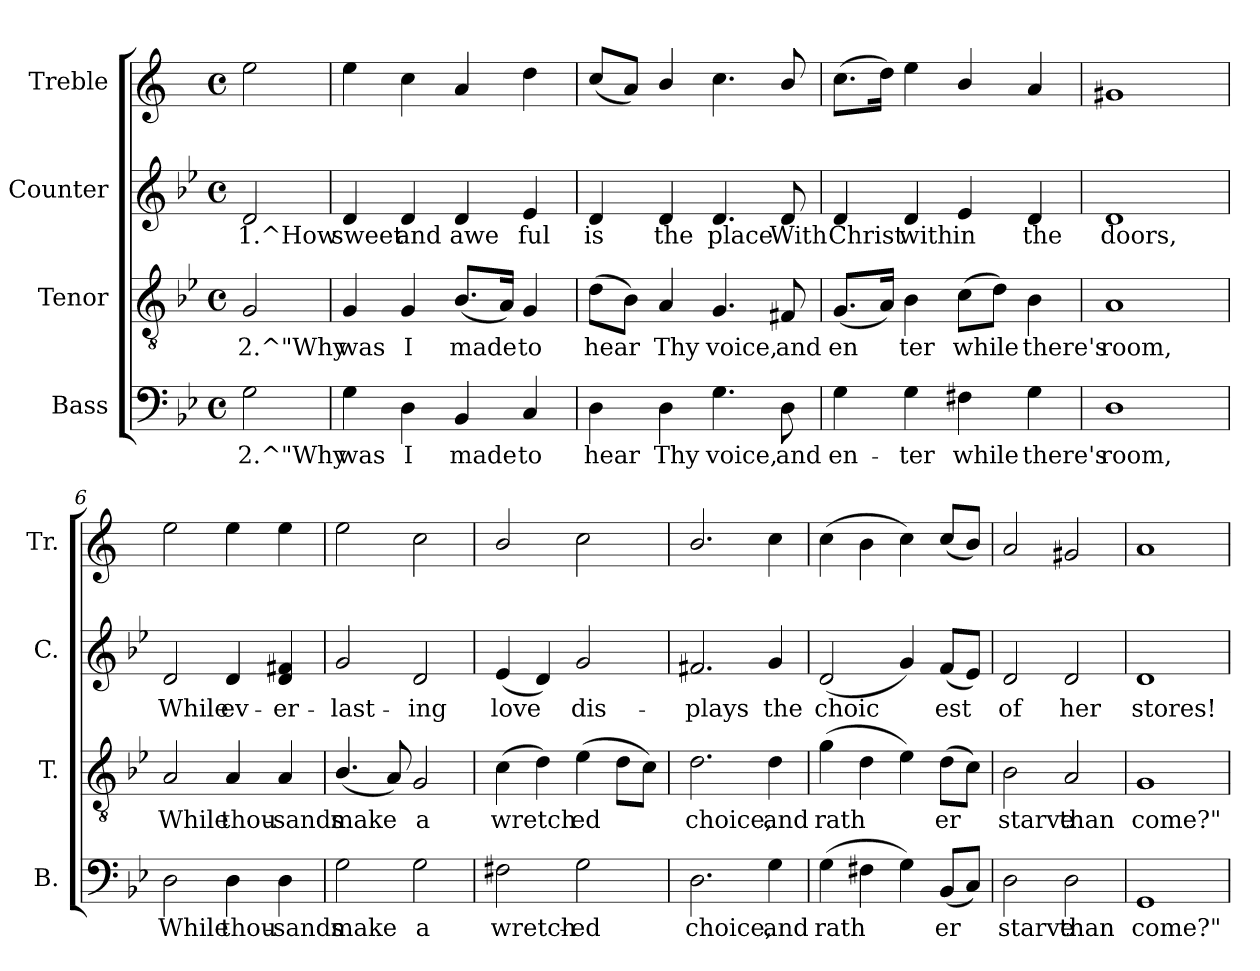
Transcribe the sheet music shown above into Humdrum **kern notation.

**kern	**text	**kern	**text	**kern	**text	**kern
*part4	*part4	*part3	*part3	*part2	*part2	*part1
*staff4	*staff4	*staff3	*staff3	*staff2	*staff2	*staff1
*I"Bass	*	*I"Tenor	*	*I"Counter	*	*I"Treble
*I'B.	*	*I'T.	*	*I'C.	*	*I'Tr.
!!LO:PB:g=z
*stria5	*	*stria5	*	*stria5	*	*stria5
*clefF4	*	*clefGv2	*	*clefG2	*	*clefG2
*	*	*	*	*	*	*ITrd1c2
*k[b-e-]	*	*k[b-e-]	*	*k[b-e-]	*	*k[b-e-]
*B-:	*	*B-:	*	*B-:	*	*B-:
*M4/4	*	*M4/4	*	*M4/4	*	*M4/4
*met(c)	*	*met(c)	*	*met(c)	*	*met(c)
=1	=1	=1	=1	=1	=1	=1
!	!LO:LY:a:rj	!	!LO:LY:b:rj	!	!LO:LY:b:rj	!
2G\	2.^"Why	2G/	2.^"Why	2d/	1.^How	2dd\
=2	=2	=2	=2	=2	=2	=2
!	!LO:LY:a:rj	!	!LO:LY:b:rj	!	!LO:LY:b:rj	!
4G\	was	4G/	was	4d/	sweet	4dd\
!	!LO:LY:a:rj	!	!LO:LY:b:rj	!	!LO:LY:b:rj	!
4D\	I	4G/	I	4d/	and	4b-\
!	!LO:LY:a:rj	!	!LO:LY:b:rj	!	!LO:LY:b:rj	!
4BB-/	made	(<8.B-/L	made	4d/	awe	4g/
!	!	!	!LO:LY:b:rj	!	!	!
.	.	16A/J)	.	.	.	.
!	!LO:LY:a:rj	!	!LO:LY:b:rj	!	!LO:LY:b:rj	!
4C/	to	4G/	to	4e-/	ful	4cc\
=3	=3	=3	=3	=3	=3	=3
!	!LO:LY:a:rj	!	!LO:LY:b:rj	!	!LO:LY:b:rj	!
4D\	hear	(>8d\L	hear	4d/	is	(<8b-/L
!	!	!	!LO:LY:b:rj	!	!	!
.	.	8B-\J)	.	.	.	8g/J)
!	!LO:LY:a:rj	!	!LO:LY:b:rj	!	!LO:LY:b:rj	!
4D\	Thy	4A/	Thy	4d/	the	4a/
!	!LO:LY:a:rj	!	!LO:LY:b:rj	!	!LO:LY:b:rj	!
4.G\	voice,	4.G/	voice,	4.d/	place	4.b-\
!	!LO:LY:a:rj	!	!LO:LY:b:rj	!	!LO:LY:b:rj	!
8D<\	and	8F#X/	and	8d/	With	8a/
=4	=4	=4	=4	=4	=4	=4
!	!LO:LY:a:rj	!	!LO:LY:b:rj	!	!LO:LY:b:rj	!
4G\	en-	(<8.G/L	en-	4d/	Christ	(>8.b-\L
!	!	!	!LO:LY:b:rj	!	!	!
.	.	16A/J)	--	.	.	16cc\J)
!	!LO:LY:a:rj	!	!LO:LY:b:rj	!	!LO:LY:b:rj	!
4G\	-ter	4B-\	-ter	4d/	with	4dd\
!	!LO:LY:a:rj	!	!LO:LY:b:rj	!	!LO:LY:b:rj	!
4F#X\	while	(>8c\L	while	4e-/	in	4a/
!	!	!	!LO:LY:b:rj	!	!	!
.	.	8d\J)	.	.	.	.
!	!LO:LY:a:rj	!	!LO:LY:b:rj	!	!LO:LY:b:rj	!
4G\	there's	4B-\	there's	4d/	the	4g/
=5	=5	=5	=5	=5	=5	=5
!	!LO:LY:a:rj	!	!LO:LY:b:rj	!	!LO:LY:b:rj	!
1D	room,	1A	room,	1d	doors,	1f#X
!!LO:LB:g=z
=6	=6	=6	=6	=6	=6	=6
!	!LO:LY:a:rj	!	!LO:LY:b:rj	!	!LO:LY:b:rj	!
2D\	While	2A/	While	2d/	While	2dd\
!	!LO:LY:a:rj	!	!LO:LY:b:rj	!	!LO:LY:b:rj	!
4D\	thou-	4A/	thou-	4d/	ev-	4dd\
!	!LO:LY:a:rj	!	!LO:LY:b:rj	!	!LO:LY:b:rj	!
4D\	-sands	4A/	-sands	4f#X/ 4d/	-er-	4dd\
=7	=7	=7	=7	=7	=7	=7
!	!LO:LY:a:rj	!	!LO:LY:b:rj	!	!LO:LY:b:rj	!
2G\	make	(<4.B-/	make	2g/	-last-	2dd\
!	!	!	!LO:LY:b:rj	!	!	!
.	.	8A/)	.	.	.	.
!	!LO:LY:a:rj	!	!LO:LY:b:rj	!	!LO:LY:b:rj	!
2G\	a	2G/	a	2d/	-ing	2b-\
=8	=8	=8	=8	=8	=8	=8
!	!LO:LY:a:rj	!	!LO:LY:b:rj	!	!LO:LY:b:rj	!
2F#X<\	wretch-	(>4c\	wretch-	(<4e-/	love	2a/
!	!	!	!LO:LY:b:rj	!	!LO:LY:b:rj	!
.	.	4d\)	--	4d/)	.	.
!	!LO:LY:a:rj	!	!LO:LY:b:rj	!	!LO:LY:b:rj	!
2G\	-ed	(>4e-\	-ed	2g/	dis-	2b-\
!	!	!	!LO:LY:b:rj	!	!	!
.	.	8d\L	.	.	.	.
!	!	!	!LO:LY:b:rj	!	!	!
.	.	8c\J)	.	.	.	.
=9	=9	=9	=9	=9	=9	=9
!	!LO:LY:a:rj	!	!LO:LY:b:rj	!	!LO:LY:b:rj	!
2.D\	choice,	2.d\	choice,	2.f#X/	-plays	2.a/
!	!LO:LY:a:rj	!	!LO:LY:b:rj	!	!LO:LY:b:rj	!
4G\	and	4d\	and	4g/	the	4b-\
=10	=10	=10	=10	=10	=10	=10
!	!LO:LY:a:rj	!	!LO:LY:b:rj	!	!LO:LY:b:rj	!
(>4G\	rath-	(>4g\	rath-	(<2d/	choic-	(>4b-\
!	!LO:LY:a:rj	!	!LO:LY:b:rj	!	!	!
4F#X\	--	4d\	--	.	.	4a\
!	!LO:LY:a:rj	!	!LO:LY:b:rj	!	!LO:LY:b:rj	!
4G\)	--	4e-\)	--	4g/)	--	4b-\)
!	!LO:LY:a:rj	!	!LO:LY:b:rj	!	!LO:LY:b:rj	!
(<8BB-/L	-er	(>8d\L	-er	(<8f/L	-est	(<8b-/L
!	!LO:LY:a:rj	!	!LO:LY:b:rj	!	!LO:LY:b:rj	!
8C/J)	.	8c\J)	.	8e-/J)	.	8a/J)
=11	=11	=11	=11	=11	=11	=11
!	!LO:LY:a:rj	!	!LO:LY:b:rj	!	!LO:LY:b:rj	!
2D\	starve	2B-\	starve	2d/	of	2g/
!	!LO:LY:a:rj	!	!LO:LY:b:rj	!	!LO:LY:b:rj	!
2D\	than	2A/	than	2d/	her	2f#X/
=12	=12	=12	=12	=12	=12	=12
!	!LO:LY:a:rj	!	!LO:LY:b:rj	!	!LO:LY:b:rj	!
1GG	come?"	1G	come?"	1d	stores!	1g
=	=	=	=	=	=	=
*-	*-	*-	*-	*-	*-	*-
